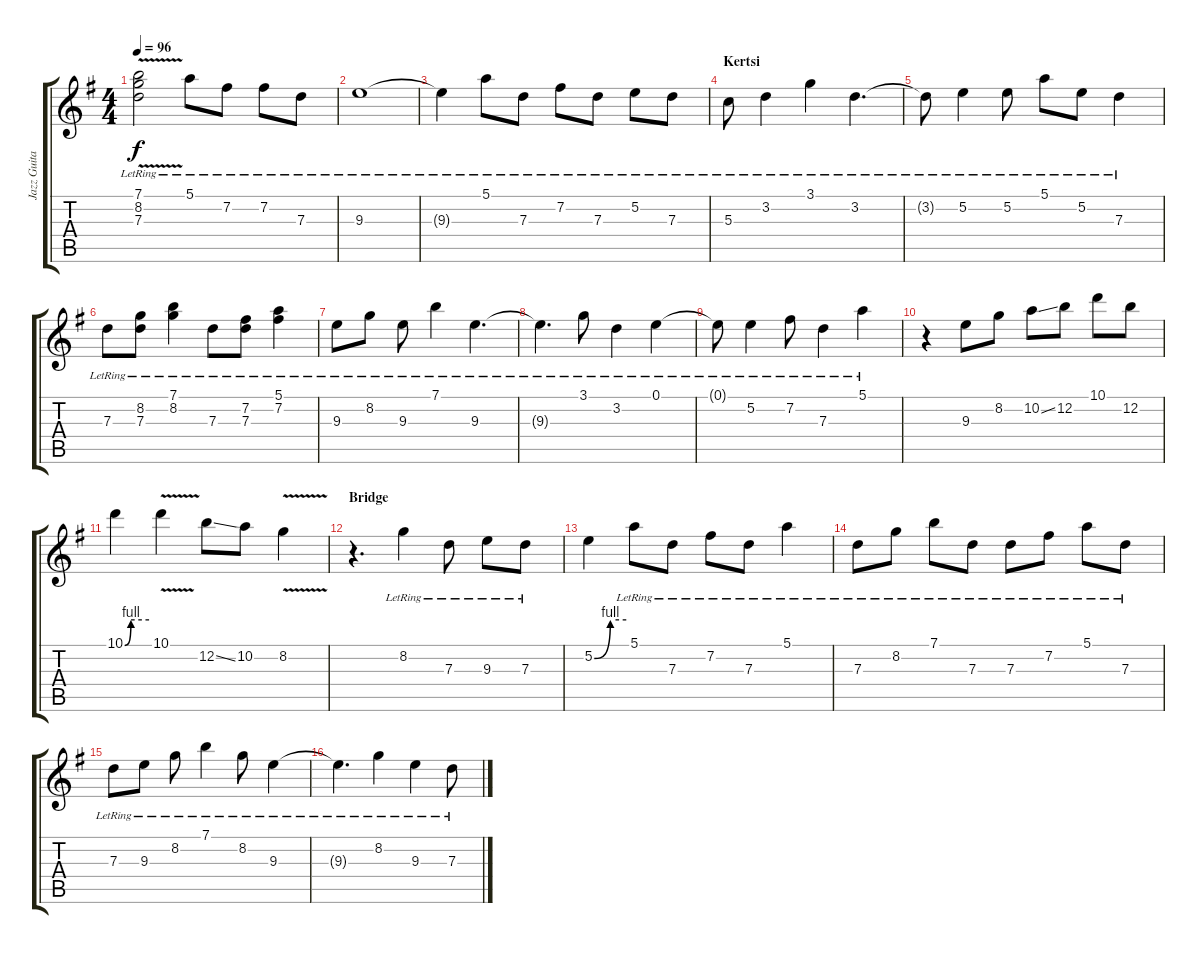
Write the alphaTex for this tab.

\track ("Jazz Guitar" "Jazz Guita") {instrument electricguitarjazz}
\staff {score tabs}
\tuning (E4 B3 G3 D3 A2 E2) {hide}
\ts (4 4)
\tempo 96
\clef g2
\ks g
(7.1{v lr t} 8.2{v lr t} 7.3{v lr t}).2{dy f} 5.1{lr}.8 7.2{lr}.8 7.2{lr}.8 7.3{lr}.8 |
9.3{lr}.1 |
9.3{lr t}.4 5.1{lr}.8 7.3{lr}.8 7.2{lr}.8 7.3{lr}.8 5.2{lr}.8 7.3{lr}.8 |
\section ("" "Kertsi")
5.3{lr}.8 3.2{lr}.4 3.1{lr}.4 3.2{lr}.4{d} |
3.2{lr t}.8 5.2{lr}.4 5.2{lr}.8 5.1{lr}.8 5.2{lr}.8 7.3{lr}.4 |
7.3{lr}.8 (8.2{lr} 7.3{lr}).8 (7.1{lr} 8.2{lr}).4 7.3{lr}.8 (7.2{lr} 7.3{lr}).8 (5.1{lr} 7.2{lr}).4 |
9.3{lr}.8 8.2{lr}.8 9.3{lr}.8 7.1{lr}.4 9.3{lr}.4{d} |
9.3{lr t}.4{d} 3.1{lr}.8 3.2{lr}.4 0.1{lr}.4 |
0.1{lr t}.8 5.2{lr}.4 7.2{lr}.8 7.3{lr}.4 5.1{lr}.4 |
r.4 9.3.8 8.2.8 10.2{ss}.8 12.2.8 10.1.8 12.2.8 |
10.1{be (custom 0 0 0 0 15 4 60 4 15 4 60 4)}.4 10.1{v}.4 12.2{ss}.8 10.2.8 8.2{v}.4 |
\section ("" "Bridge")
r.4{d} 8.2{lr}.4 7.3{lr}.8 9.3{lr}.8 7.3{lr}.8 |
5.2{be (custom 0 0 0 0 30 4 60 4 30 4 60 4)}.4 5.1{lr}.8 7.3{lr}.8 7.2{lr}.8 7.3{lr}.8 5.1{lr}.4 |
7.3{lr}.8 8.2{lr}.8 7.1{lr}.8 7.3{lr}.8 7.3{lr}.8 7.2{lr}.8 5.1{lr}.8 7.3{lr}.8 |
7.3{lr}.8 9.3{lr}.8 8.2{lr}.8 7.1{lr}.4 8.2{lr}.8 9.3{lr}.4 |
9.3{lr t}.4{d} 8.2{lr}.4 9.3{lr}.4 7.3{lr}.8
